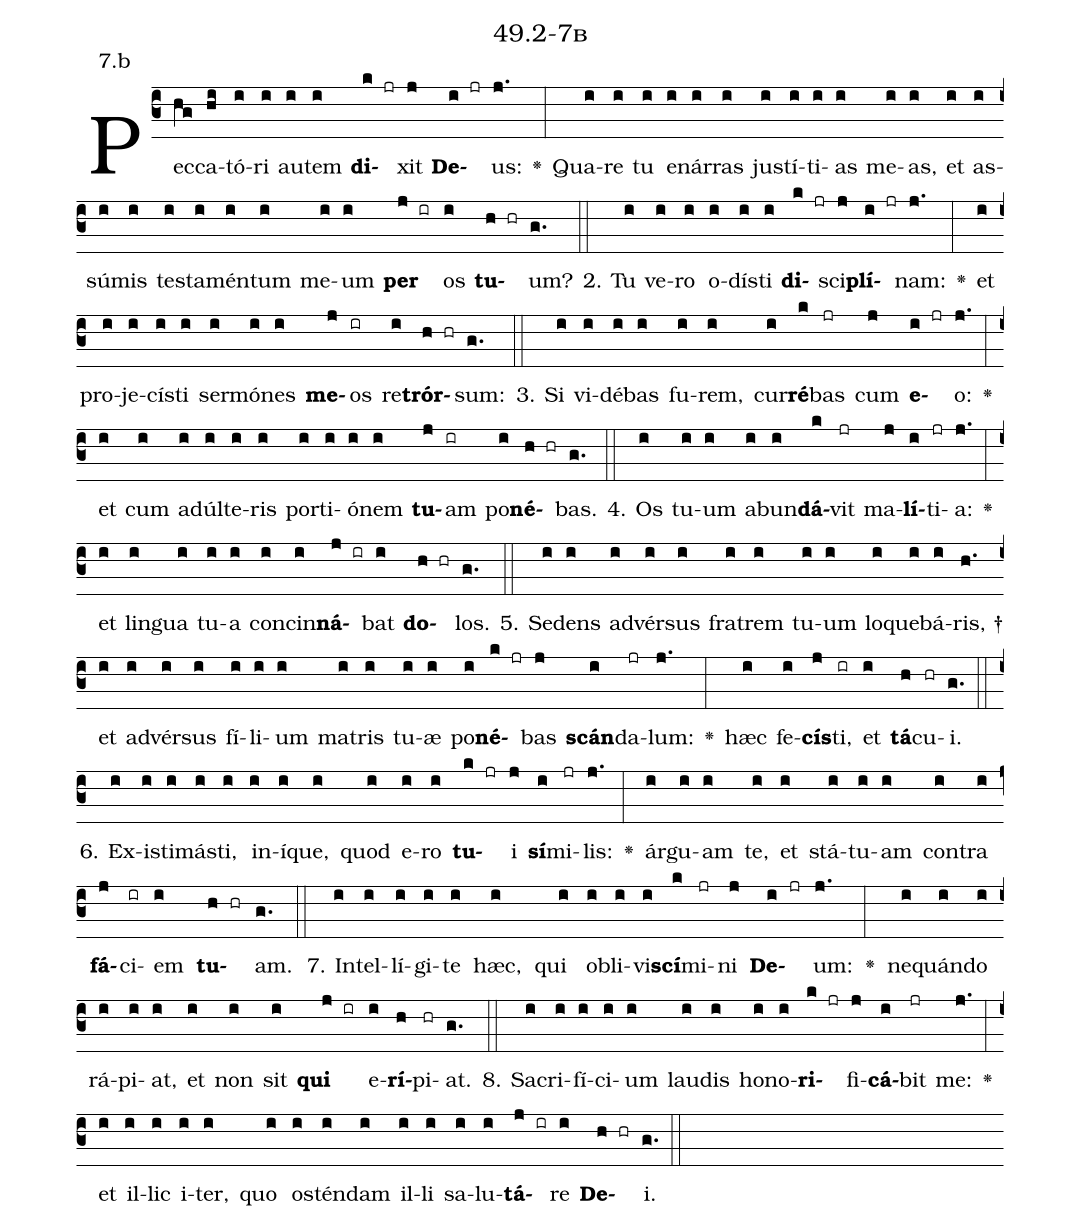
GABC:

name: 49.2-7b;
annotation: 7.b;
%%
(c3)Pec(hg)ca(hi)tó(i)ri(i) au(i)tem(i) <b>di</b>(k jr)xit(j) <b>De</b>(i jr)us:(j.) <v>\greheightstar</v>(:) Qua(i)re(i) tu(i) e(i)nár(i)ras(i) jus(i)tí(i)ti(i)as(i) me(i)as,(i) et(i) as(i)sú(i)mis(i) tes(i)ta(i)mén(i)tum(i) me(i)um(i) <b>per</b>(j ir) os(i) <b>tu</b>(h hr)um?(g.) (::)
2. Tu(i) ve(i)ro(i) o(i)dís(i)ti(i) <b>di</b>(k jr)sci(j)<b>plí</b>(i jr)nam:(j.) <v>\greheightstar</v>(:) et(i) pro(i)je(i)cís(i)ti(i) ser(i)mó(i)nes(i) <b>me</b>(j)os(ir) re(i)<b>trór</b>(h hr)sum:(g.) (::)
3. Si(i) vi(i)dé(i)bas(i) fu(i)rem,(i) cur(i)<b>ré</b>(k)bas(jr) cum(j) <b>e</b>(i jr)o:(j.) <v>\greheightstar</v>(:) et(i) cum(i) ad(i)úl(i)te(i)ris(i) por(i)ti(i)ó(i)nem(i) <b>tu</b>(j)am(ir) po(i)<b>né</b>(h hr)bas.(g.) (::)
4. Os(i) tu(i)um(i) ab(i)un(i)<b>dá</b>(k)vit(jr) ma(j)<b>lí</b>(i)ti(jr)a:(j.) <v>\greheightstar</v>(:) et(i) lin(i)gua(i) tu(i)a(i) con(i)cin(i)<b>ná</b>(j ir)bat(i) <b>do</b>(h hr)los.(g.) (::)
5. Se(i)dens(i) ad(i)vér(i)sus(i) fra(i)trem(i) tu(i)um(i) lo(i)que(i)bá(i)ris, †(h.) et(i) ad(i)vér(i)sus(i) fí(i)li(i)um(i) ma(i)tris(i) tu(i)æ(i) po(i)<b>né</b>(k jr)bas(j) <b>scán</b>(i)da(jr)lum:(j.) <v>\greheightstar</v>(:) hæc(i) fe(i)<b>cís</b>(j)ti,(ir) et(i) <b>tá</b>(h)cu(hr)i.(g.) (::)
6. Ex(i)is(i)ti(i)más(i)ti,(i) in(i)í(i)que,(i) quod(i) e(i)ro(i) <b>tu</b>(k jr)i(j) <b>sí</b>(i)mi(jr)lis:(j.) <v>\greheightstar</v>(:) ár(i)gu(i)am(i) te,(i) et(i) stá(i)tu(i)am(i) con(i)tra(i) <b>fá</b>(j)ci(ir)em(i) <b>tu</b>(h hr)am.(g.) (::)
7. In(i)tel(i)lí(i)gi(i)te(i) hæc,(i) qui(i) ob(i)li(i)vi(i)<b>scí</b>(k)mi(jr)ni(j) <b>De</b>(i jr)um:(j.) <v>\greheightstar</v>(:) ne(i)quán(i)do(i) rá(i)pi(i)at,(i) et(i) non(i) sit(i) <b>qui</b>(j ir) e(i)<b>rí</b>(h)pi(hr)at.(g.) (::)
8. Sa(i)cri(i)fí(i)ci(i)um(i) lau(i)dis(i) ho(i)no(i)<b>ri</b>(k jr)fi(j)<b>cá</b>(i)bit(jr) me:(j.) <v>\greheightstar</v>(:) et(i) il(i)lic(i) i(i)ter,(i) quo(i) os(i)tén(i)dam(i) il(i)li(i) sa(i)lu(i)<b>tá</b>(j ir)re(i) <b>De</b>(h hr)i.(g.) (::)
